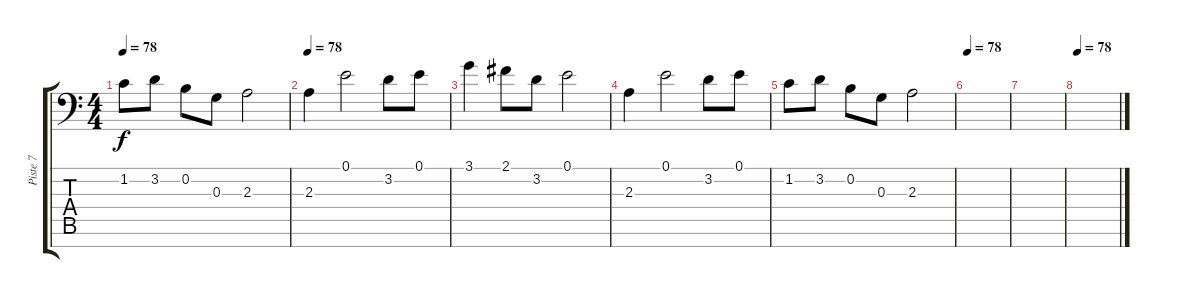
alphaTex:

\track ("Piste 7" "Piste 7") {instrument flute}
\staff {score tabs}
\tuning (E4 B3 G3 D3 A2 E2 C-1) {hide}
\ts (4 4)
\tempo 78
\clef f4
\ks c
1.2.8{dy f} 3.2.8 0.2.8 0.3.8 2.3.2 |
\tempo 78
2.3.4 0.1.2 3.2.8 0.1.8 |
3.1.4 2.1.8 3.2.8 0.1.2 |
2.3.4 0.1.2 3.2.8 0.1.8 |
1.2.8 3.2.8 0.2.8 0.3.8 2.3.2 |
\tempo 78
|
|
\tempo 78
